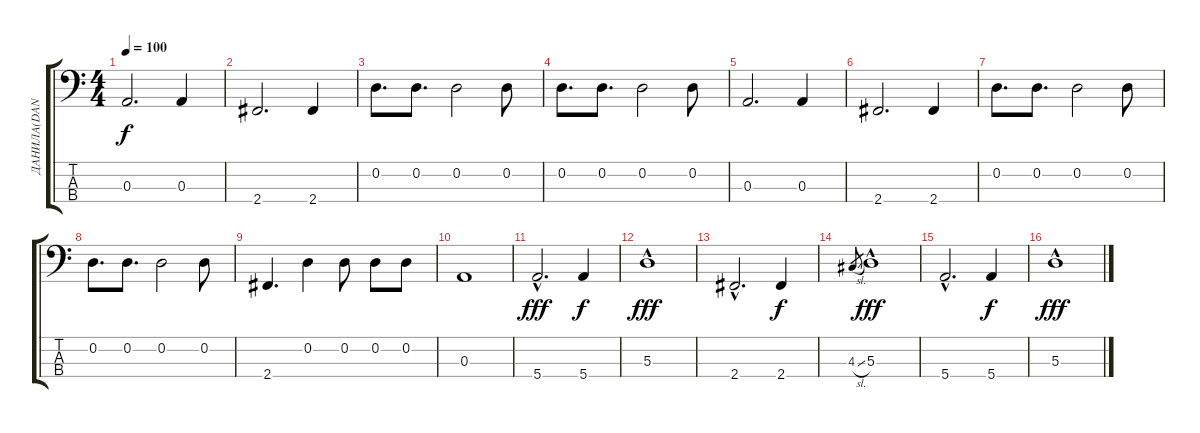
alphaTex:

\track ("ДАНИЛА(DAN)" "ДАНИЛА(DAN") {instrument acousticbass}
\staff {score tabs}
\tuning (G2 D2 A1 E1) {hide}
\ts (4 4)
\tempo 100
\clef f4
\ks c
0.3.2{d dy f} 0.3.4 |
2.4.2{d} 2.4.4 |
0.2.8{d} 0.2.8{d} 0.2.2 0.2.8 |
0.2.8{d} 0.2.8{d} 0.2.2 0.2.8 |
0.3.2{d} 0.3.4 |
2.4.2{d} 2.4.4 |
0.2.8{d} 0.2.8{d} 0.2.2 0.2.8 |
0.2.8{d} 0.2.8{d} 0.2.2 0.2.8 |
2.4.4{d} 0.2.4 0.2.8 0.2.8 0.2.8 |
0.3.1 |
5.4{hac}.2{d dy fff} 5.4.4{dy f} |
5.3{hac}.1{dy fff} |
2.4{hac}.2{d} 2.4.4{dy f} |
4.3{sl}.8{gr} 5.3{hac}.1{dy fff} |
5.4{hac}.2{d} 5.4.4{dy f} |
5.3{hac}.1{dy fff}
